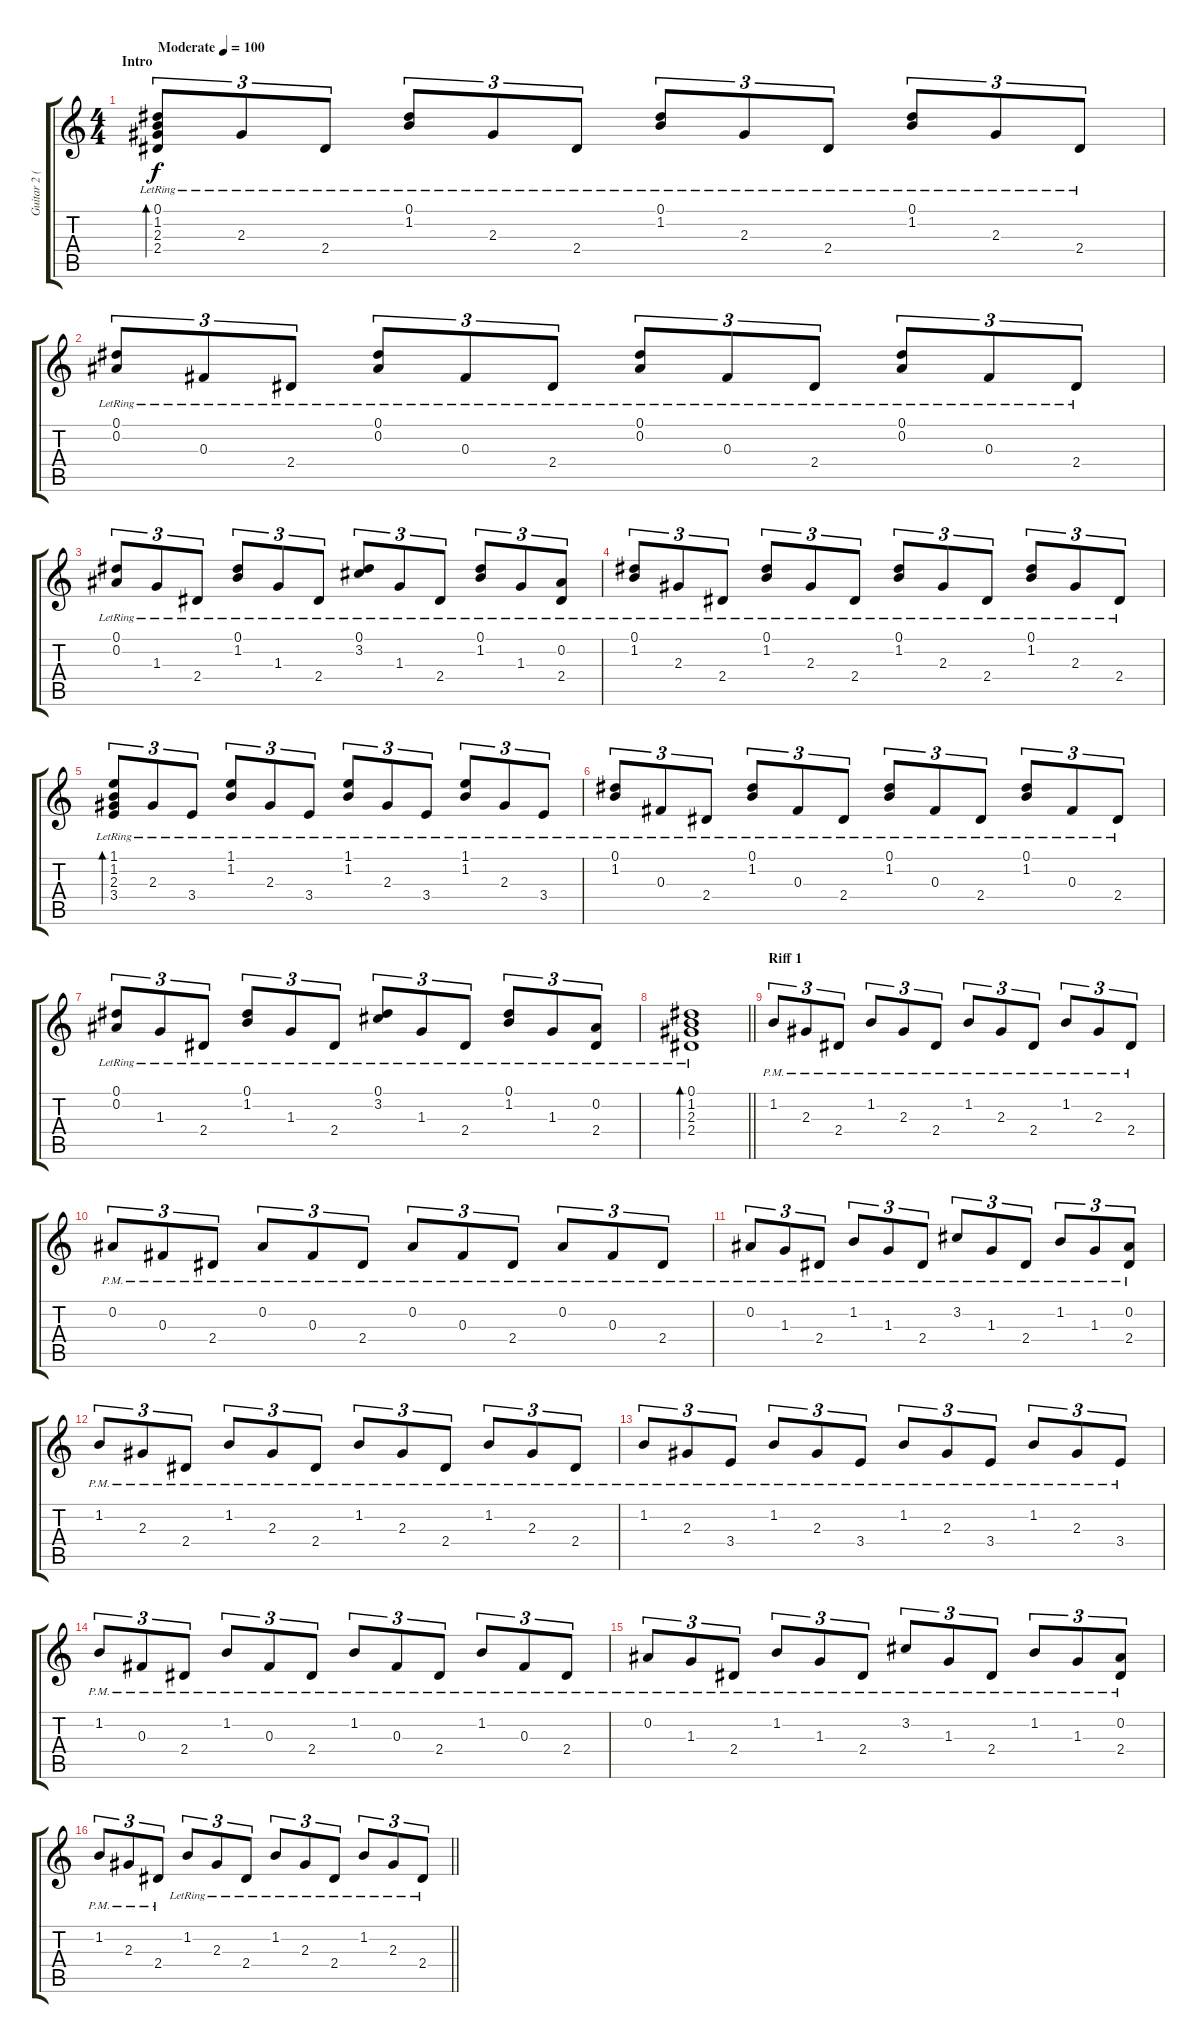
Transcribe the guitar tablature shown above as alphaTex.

\track ("Guitar 2 (Right)" "Guitar 2 (") {instrument acousticguitarsteel}
\staff {score tabs}
\tuning (Eb4 Bb3 Gb3 Db3 Ab2 Eb2) {hide}
\ts (4 4)
\section ("" "Intro")
\tempo (100 "Moderate")
\clef g2
\ks c
(0.1{lr} 1.2{lr} 2.3{lr} 2.4{lr}).8{tu (3 2) bd 60 dy f instrument acousticguitarsteel} 2.3{lr}.8{tu (3 2)} 2.4{lr}.8{tu (3 2)} (0.1{lr} 1.2{lr}).8{tu (3 2)} 2.3{lr}.8{tu (3 2)} 2.4{lr}.8{tu (3 2)} (0.1{lr} 1.2{lr}).8{tu (3 2)} 2.3{lr}.8{tu (3 2)} 2.4{lr}.8{tu (3 2)} (0.1{lr} 1.2{lr}).8{tu (3 2)} 2.3{lr}.8{tu (3 2)} 2.4{lr}.8{tu (3 2)} |
(0.1{lr} 0.2{lr}).8{tu (3 2)} 0.3{lr}.8{tu (3 2)} 2.4{lr}.8{tu (3 2)} (0.1{lr} 0.2{lr}).8{tu (3 2)} 0.3{lr}.8{tu (3 2)} 2.4{lr}.8{tu (3 2)} (0.1{lr} 0.2{lr}).8{tu (3 2)} 0.3{lr}.8{tu (3 2)} 2.4{lr}.8{tu (3 2)} (0.1{lr} 0.2{lr}).8{tu (3 2)} 0.3{lr}.8{tu (3 2)} 2.4{lr}.8{tu (3 2)} |
(0.1{lr} 0.2{lr}).8{tu (3 2)} 1.3{lr}.8{tu (3 2)} 2.4{lr}.8{tu (3 2)} (0.1{lr} 1.2{lr}).8{tu (3 2)} 1.3{lr}.8{tu (3 2)} 2.4{lr}.8{tu (3 2)} (0.1{lr} 3.2{lr}).8{tu (3 2)} 1.3{lr}.8{tu (3 2)} 2.4{lr}.8{tu (3 2)} (0.1{lr} 1.2{lr}).8{tu (3 2)} 1.3{lr}.8{tu (3 2)} (0.2{lr} 2.4{lr}).8{tu (3 2)} |
(0.1{lr} 1.2{lr}).8{tu (3 2)} 2.3{lr}.8{tu (3 2)} 2.4{lr}.8{tu (3 2)} (0.1{lr} 1.2{lr}).8{tu (3 2)} 2.3{lr}.8{tu (3 2)} 2.4{lr}.8{tu (3 2)} (0.1{lr} 1.2{lr}).8{tu (3 2)} 2.3{lr}.8{tu (3 2)} 2.4{lr}.8{tu (3 2)} (0.1{lr} 1.2{lr}).8{tu (3 2)} 2.3{lr}.8{tu (3 2)} 2.4{lr}.8{tu (3 2)} |
(1.1{lr} 1.2{lr} 2.3{lr} 3.4{lr}).8{tu (3 2) bd 60} 2.3{lr}.8{tu (3 2)} 3.4{lr}.8{tu (3 2)} (1.1{lr} 1.2{lr}).8{tu (3 2)} 2.3{lr}.8{tu (3 2)} 3.4{lr}.8{tu (3 2)} (1.1{lr} 1.2{lr}).8{tu (3 2)} 2.3{lr}.8{tu (3 2)} 3.4{lr}.8{tu (3 2)} (1.1{lr} 1.2{lr}).8{tu (3 2)} 2.3{lr}.8{tu (3 2)} 3.4{lr}.8{tu (3 2)} |
(0.1{lr} 1.2{lr}).8{tu (3 2)} 0.3{lr}.8{tu (3 2)} 2.4{lr}.8{tu (3 2)} (0.1{lr} 1.2{lr}).8{tu (3 2)} 0.3{lr}.8{tu (3 2)} 2.4{lr}.8{tu (3 2)} (0.1{lr} 1.2{lr}).8{tu (3 2)} 0.3{lr}.8{tu (3 2)} 2.4{lr}.8{tu (3 2)} (0.1{lr} 1.2{lr}).8{tu (3 2)} 0.3{lr}.8{tu (3 2)} 2.4{lr}.8{tu (3 2)} |
(0.1{lr} 0.2{lr}).8{tu (3 2)} 1.3{lr}.8{tu (3 2)} 2.4{lr}.8{tu (3 2)} (0.1{lr} 1.2{lr}).8{tu (3 2)} 1.3{lr}.8{tu (3 2)} 2.4{lr}.8{tu (3 2)} (0.1{lr} 3.2{lr}).8{tu (3 2)} 1.3{lr}.8{tu (3 2)} 2.4{lr}.8{tu (3 2)} (0.1{lr} 1.2{lr}).8{tu (3 2)} 1.3{lr}.8{tu (3 2)} (0.2{lr} 2.4{lr}).8{tu (3 2)} |
\barLineRight lightlight
(0.1{lr} 1.2{lr} 2.3 2.4).1{bd 120} |
\section ("" "Riff 1")
1.2{pm}.8{tu (3 2) instrument distortionguitar} 2.3{pm}.8{tu (3 2)} 2.4{pm}.8{tu (3 2)} 1.2{pm}.8{tu (3 2)} 2.3{pm}.8{tu (3 2)} 2.4{pm}.8{tu (3 2)} 1.2{pm}.8{tu (3 2)} 2.3{pm}.8{tu (3 2)} 2.4{pm}.8{tu (3 2)} 1.2{pm}.8{tu (3 2)} 2.3{pm}.8{tu (3 2)} 2.4{pm}.8{tu (3 2)} |
0.2{pm}.8{tu (3 2)} 0.3{pm}.8{tu (3 2)} 2.4{pm}.8{tu (3 2)} 0.2{pm}.8{tu (3 2)} 0.3{pm}.8{tu (3 2)} 2.4{pm}.8{tu (3 2)} 0.2{pm}.8{tu (3 2)} 0.3{pm}.8{tu (3 2)} 2.4{pm}.8{tu (3 2)} 0.2{pm}.8{tu (3 2)} 0.3{pm}.8{tu (3 2)} 2.4{pm}.8{tu (3 2)} |
0.2{pm}.8{tu (3 2)} 1.3{pm}.8{tu (3 2)} 2.4{pm}.8{tu (3 2)} 1.2{pm}.8{tu (3 2)} 1.3{pm}.8{tu (3 2)} 2.4{pm}.8{tu (3 2)} 3.2{pm}.8{tu (3 2)} 1.3{pm}.8{tu (3 2)} 2.4{pm}.8{tu (3 2)} 1.2{pm}.8{tu (3 2)} 1.3{pm}.8{tu (3 2)} (0.2 2.4{pm}).8{tu (3 2)} |
1.2{pm}.8{tu (3 2)} 2.3{pm}.8{tu (3 2)} 2.4{pm}.8{tu (3 2)} 1.2{pm}.8{tu (3 2)} 2.3{pm}.8{tu (3 2)} 2.4{pm}.8{tu (3 2)} 1.2{pm}.8{tu (3 2)} 2.3{pm}.8{tu (3 2)} 2.4{pm}.8{tu (3 2)} 1.2{pm}.8{tu (3 2)} 2.3{pm}.8{tu (3 2)} 2.4{pm}.8{tu (3 2)} |
1.2{pm}.8{tu (3 2)} 2.3{pm}.8{tu (3 2)} 3.4{pm}.8{tu (3 2)} 1.2{pm}.8{tu (3 2)} 2.3{pm}.8{tu (3 2)} 3.4{pm}.8{tu (3 2)} 1.2{pm}.8{tu (3 2)} 2.3{pm}.8{tu (3 2)} 3.4{pm}.8{tu (3 2)} 1.2{pm}.8{tu (3 2)} 2.3{pm}.8{tu (3 2)} 3.4{pm}.8{tu (3 2)} |
1.2{pm}.8{tu (3 2)} 0.3{pm}.8{tu (3 2)} 2.4{pm}.8{tu (3 2)} 1.2{pm}.8{tu (3 2)} 0.3{pm}.8{tu (3 2)} 2.4{pm}.8{tu (3 2)} 1.2{pm}.8{tu (3 2)} 0.3{pm}.8{tu (3 2)} 2.4{pm}.8{tu (3 2)} 1.2{pm}.8{tu (3 2)} 0.3{pm}.8{tu (3 2)} 2.4{pm}.8{tu (3 2)} |
0.2{pm}.8{tu (3 2)} 1.3{pm}.8{tu (3 2)} 2.4{pm}.8{tu (3 2)} 1.2{pm}.8{tu (3 2)} 1.3{pm}.8{tu (3 2)} 2.4{pm}.8{tu (3 2)} 3.2{pm}.8{tu (3 2)} 1.3{pm}.8{tu (3 2)} 2.4{pm}.8{tu (3 2)} 1.2{pm}.8{tu (3 2)} 1.3{pm}.8{tu (3 2)} (0.2 2.4{pm}).8{tu (3 2)} |
\barLineRight lightlight
1.2{pm}.8{tu (3 2)} 2.3{pm}.8{tu (3 2)} 2.4{pm}.8{tu (3 2)} 1.2{lr}.8{tu (3 2)} 2.3{lr}.8{tu (3 2)} 2.4{lr}.8{tu (3 2)} 1.2{lr}.8{tu (3 2)} 2.3{lr}.8{tu (3 2)} 2.4{lr}.8{tu (3 2)} 1.2{lr}.8{tu (3 2)} 2.3{lr}.8{tu (3 2)} 2.4{lr}.8{tu (3 2)}
